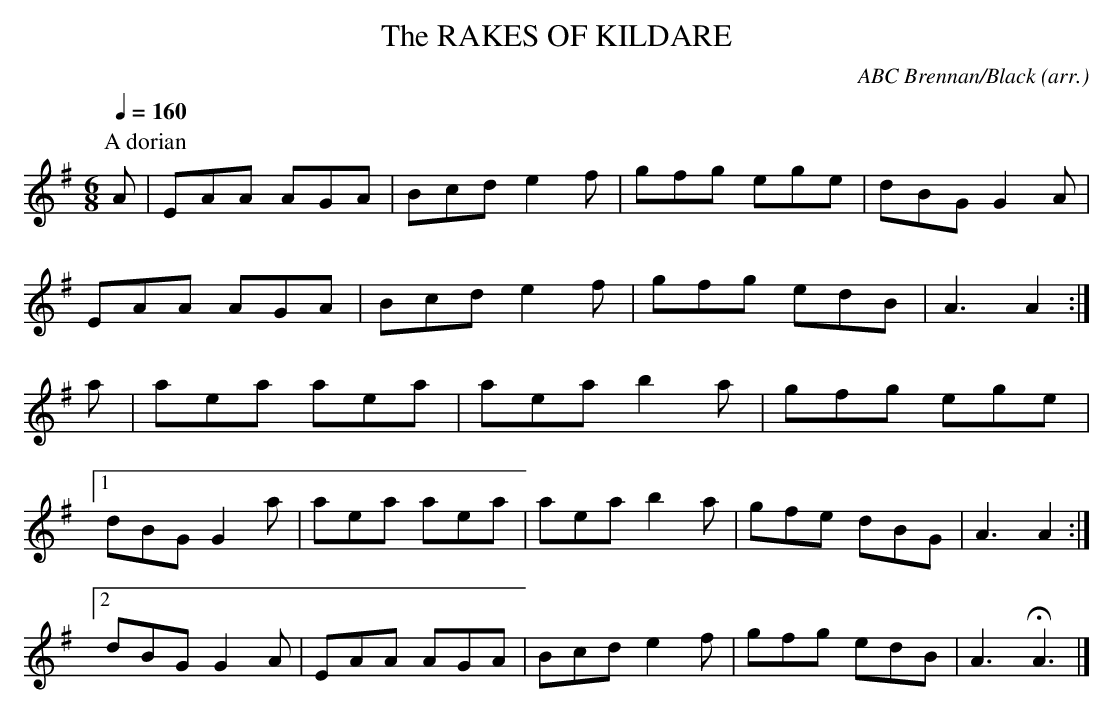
X:1
T:RAKES OF KILDARE, The
C:ABC Brennan/Black (arr.)
M:6/8
L:1/8
Q:1/4=160
K:G
P:A dorian
A|EAA AGA|Bcd e2f|gfg ege|dBG G2A|
EAA AGA|Bcde2f|gfg edB|A3A2:|
a|aea aea|aea b2a|gfg ege|
[1 dBG G2a|aea aea|aea b2a|gfe dBG|A3A2:|
[2 dBG G2A|EAA AGA|Bcd e2f|gfg edB|A3HA3|]
